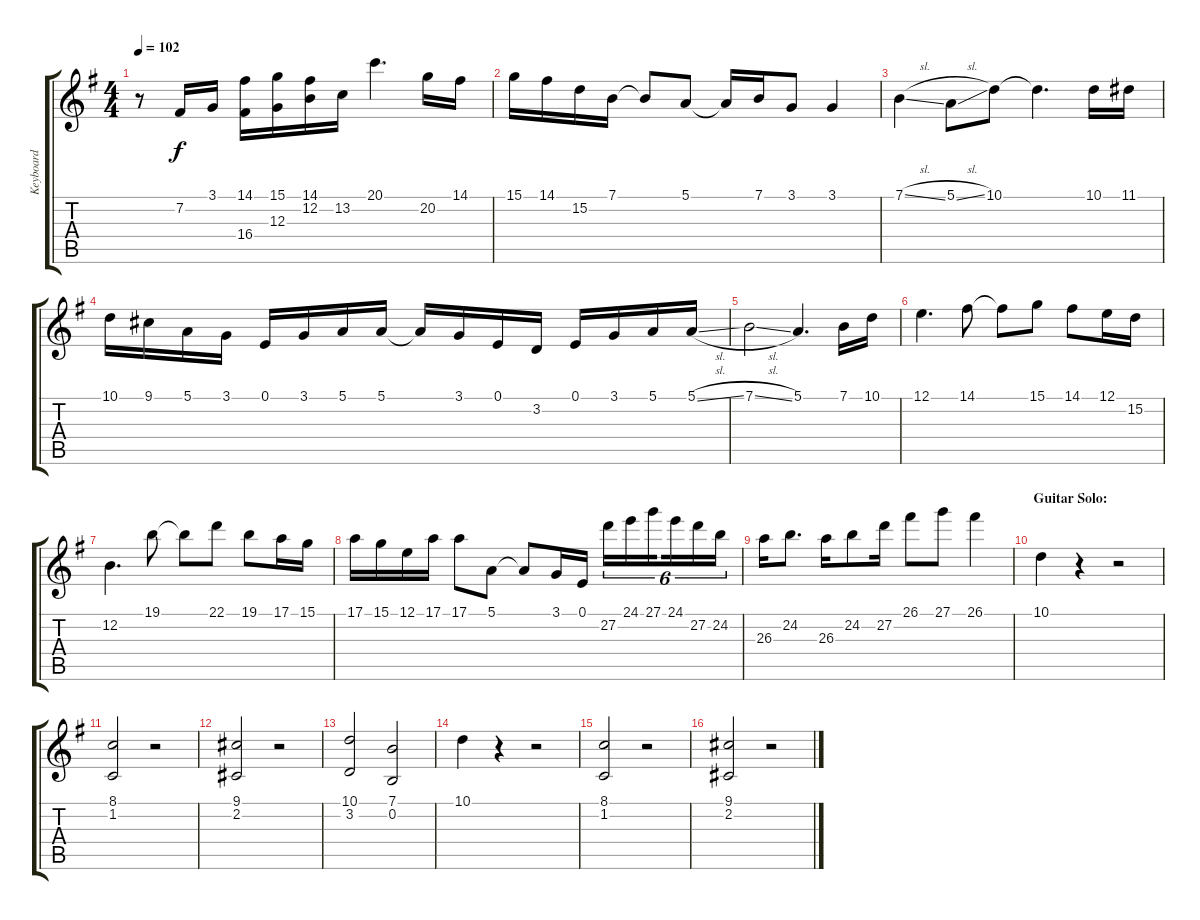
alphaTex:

\track ("Keyboard" "Keyboard") {instrument lead3calliope}
\staff {score tabs}
\tuning (E4 B3 G3 D3 A2 E2) {hide}
\ts (4 4)
\tempo 102
\clef g2
\ks eminor
r.8{dy f} 7.2.16 3.1.16 (14.1 16.4).16 (15.1 12.3).16 (14.1 12.2).16 13.2.16 20.1.4{d} 20.2.16 14.1.16 |
15.1.16 14.1.16 15.2.16 7.1.16 7.1{t}.8 5.1.8 5.1{t}.16 7.1.16 3.1.8 3.1.4 |
7.1{sl}.4 5.1{sl}.8 10.1.8 10.1{t}.4{d} 10.1.16 11.1.16 |
10.1.16 9.1.16 5.1.16 3.1.16 0.1.16 3.1.16 5.1.16 5.1.16 5.1{t}.16 3.1.16 0.1.16 3.2.16 0.1.16 3.1.16 5.1.16 5.1{sl}.16 |
7.1{sl}.2 5.1.4{d} 7.1.16 10.1.16 |
12.1.4{d} 14.1.8 14.1{t}.8 15.1.8 14.1.8 12.1.16 15.2.16 |
12.2.4{d} 19.1.8 19.1{t}.8 22.1.8 19.1.8 17.1.16 15.1.16 |
17.1.16 15.1.16 12.1.16 17.1.16 17.1.8 5.1.8 5.1{t}.8 3.1.16 0.1.16 27.2.16{tu (6 4)} 24.1.16{tu (6 4)} 27.1.16{tu (6 4) beam splitsecondary} 24.1.16{tu (6 4)} 27.2.16{tu (6 4)} 24.2.16{tu (6 4)} |
26.3.16 24.2.8{d} 26.3.16 24.2.8 27.2.16 26.1.8 27.1.8 26.1.4 |
\section ("" "Guitar Solo:")
10.1.4{volume 9 instrument pad7halo} r.4 r.2 |
(8.1 1.2).2 r.2 |
(9.1 2.2).2 r.2 |
(10.1 3.2).2 (7.1 0.2).2 |
10.1.4 r.4 r.2 |
(8.1 1.2).2 r.2 |
(9.1 2.2).2 r.2
